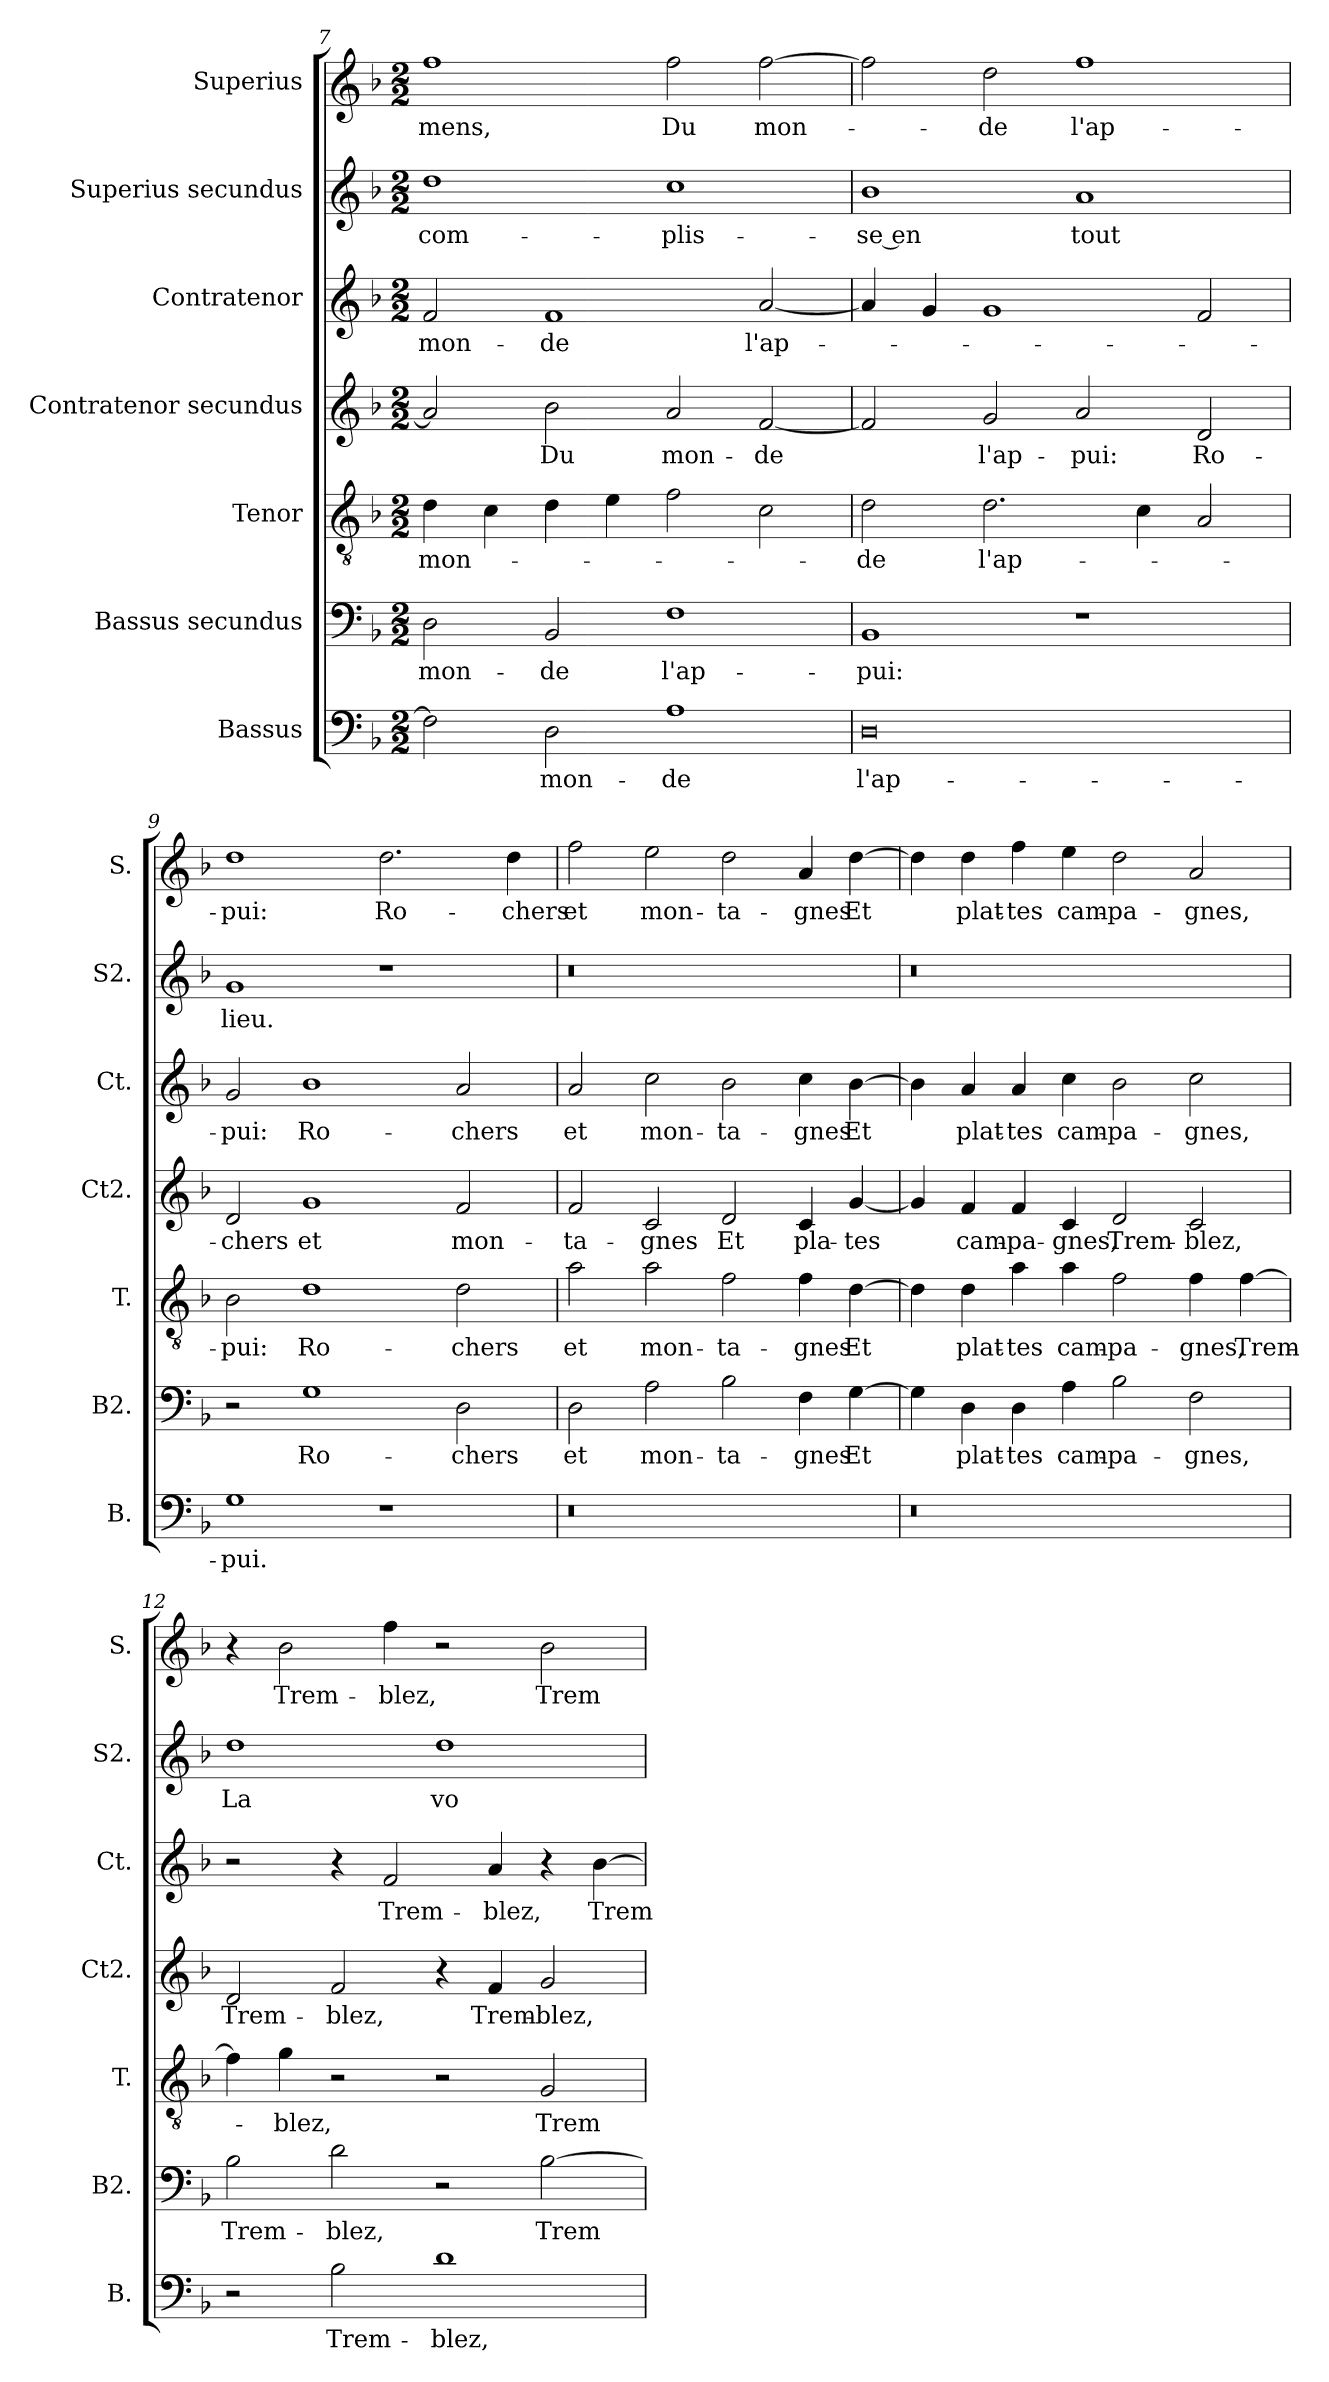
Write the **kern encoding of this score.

**kern	**text	**kern	**text	**kern	**text	**kern	**text	**kern	**text	**kern	**text	**kern	**text
*part7	*part7	*part6	*part6	*part5	*part5	*part4	*part4	*part3	*part3	*part2	*part2	*part1	*part1
*staff7	*staff7	*staff6	*staff6	*staff5	*staff5	*staff4	*staff4	*staff3	*staff3	*staff2	*staff2	*staff1	*staff1
*I"Bassus	*	*I"Bassus secundus	*	*I"Tenor	*	*I"Contratenor secundus	*	*I"Contratenor	*	*I"Superius secundus	*	*I"Superius	*
*I'B.	*	*I'B2.	*	*I'T.	*	*I'Ct2.	*	*I'Ct.	*	*I'S2.	*	*I'S.	*
*clefF4	*	*clefF4	*	*clefGv2	*	*clefG2	*	*clefG2	*	*clefG2	*	*clefG2	*
*	*	*	*	*ITrd7c12	*	*	*	*	*	*	*	*	*
*k[b-]	*	*k[b-]	*	*k[b-]	*	*k[b-]	*	*k[b-]	*	*k[b-]	*	*k[b-]	*
*F:	*	*F:	*	*F:	*	*F:	*	*F:	*	*F:	*	*F:	*
*M2/2	*	*M2/2	*	*M2/2	*	*M2/2	*	*M2/2	*	*M2/2	*	*M2/2	*
=7	=7	=7	=7	=7	=7	=7	=7	=7	=7	=7	=7	=7	=7
2F\]	.	2D\	mon-	4D\	mon-	2a/]	.	2f/	mon-	1dd\	-com-	1ff\	-mens,
.	.	.	.	4C\	.	.	.	.	.	.	.	.	.
2D\	mon-	2BB-/	-de	4D\	.	2b-\	Du	1f/	-de	.	.	.	.
.	.	.	.	4E\	.	.	.	.	.	.	.	.	.
1A\	-de	1F\	l'ap-	2F\	.	2a/	mon-	.	.	1cc\	-plis-	2ff\	Du
.	.	.	.	2C\	.	[2f/	-de	[2a/	l'ap-	.	.	[2ff\	mon-
!!LO:PB:g=z
=8	=8	=8	=8	=8	=8	=8	=8	=8	=8	=8	=8	=8	=8
0D\	l'ap-	1BB-/	-pui:	2D\	-de	2f/]	.	4a/]	.	1b-\	-se en	2ff\]	.
.	.	.	.	.	.	.	.	4g/	.	.	.	.	.
.	.	.	.	2.D\	l'ap-	2g/	l'ap-	1g/	.	.	.	2dd\	-de
.	.	1r	.	.	.	2a/	-pui:	.	.	1a/	tout	1ff\	l'ap-
.	.	.	.	4C\	.	.	.	.	.	.	.	.	.
.	.	.	.	2AA/	.	2d/	Ro-	2f/	.	.	.	.	.
=9	=9	=9	=9	=9	=9	=9	=9	=9	=9	=9	=9	=9	=9
1G\	-pui.	2r	.	2BB-\	-pui:	2d/	-chers	2g/	-pui:	1g/	lieu.	1dd\	-pui:
.	.	1G\	Ro-	1D\	Ro-	1g/	et	1b-\	Ro-	.	.	.	.
1r	.	.	.	.	.	.	.	.	.	1r	.	2.dd\	Ro-
.	.	2D\	-chers	2D\	-chers	2f/	mon-	2a/	-chers	.	.	.	.
.	.	.	.	.	.	.	.	.	.	.	.	4dd\	-chers
=10	=10	=10	=10	=10	=10	=10	=10	=10	=10	=10	=10	=10	=10
!LO:N:vis=0	!	!	!	!	!	!	!	!	!	!LO:N:vis=0	!	!	!
1r	.	2D\	et	2A\	et	2f/	-ta-	2a/	et	1r	.	2ff\	et
.	.	2A\	mon-	2A\	mon-	2c/	-gnes	2cc\	mon-	.	.	2ee\	mon-
1ryy	.	2B-\	-ta-	2F\	-ta-	2d/	Et	2b-\	-ta-	1ryy	.	2dd\	-ta-
.	.	4F\	-gnes	4F\	-gnes	4c/	pla-	4cc\	-gnes	.	.	4a/	-gnes
.	.	[4G\	Et	[4D\	Et	[4g/	-tes	[4b-\	Et	.	.	[4dd\	Et
=11	=11	=11	=11	=11	=11	=11	=11	=11	=11	=11	=11	=11	=11
!LO:N:vis=0	!	!	!	!	!	!	!	!	!	!LO:N:vis=0	!	!	!
1r	.	4G\]	.	4D\]	.	4g/]	.	4b-\]	.	1r	.	4dd\]	.
.	.	4D\	plat-	4D\	plat-	4f/	cam-	4a/	plat-	.	.	4dd\	plat-
.	.	4D\	-tes	4A\	-tes	4f/	-pa-	4a/	-tes	.	.	4ff\	-tes
.	.	4A\	cam-	4A\	cam-	4c/	-gnes,	4cc\	cam-	.	.	4ee\	cam-
1ryy	.	2B-\	-pa-	2F\	-pa-	2d/	Trem-	2b-\	-pa-	1ryy	.	2dd\	-pa-
.	.	2F\	-gnes,	4F\	-gnes,	2c/	-blez,	2cc\	-gnes,	.	.	2a/	-gnes,
.	.	.	.	[4F\	Trem-	.	.	.	.	.	.	.	.
!!LO:LB:g=z
=12	=12	=12	=12	=12	=12	=12	=12	=12	=12	=12	=12	=12	=12
2r	.	2B-\	Trem-	4F\]	.	2d/	Trem-	2r	.	1dd\	La	4r	.
.	.	.	.	4G\	-blez,	.	.	.	.	.	.	2b-\	Trem-
2B-\	Trem-	2d\	-blez,	2r	.	2f/	-blez,	4r	.	.	.	.	.
.	.	.	.	.	.	.	.	2f/	Trem-	.	.	4ff\	-blez,
1d\	-blez,	2r	.	2r	.	4r	.	.	.	1dd\	vo-	2r	.
.	.	.	.	.	.	4f/	Trem-	4a/	-blez,	.	.	.	.
.	.	[2B-\	Trem-	2GG/	Trem-	2g/	-blez,	4r	.	.	.	2b-\	Trem-
.	.	.	.	.	.	.	.	[4b-\	Trem-	.	.	.	.
=	=	=	=	=	=	=	=	=	=	=	=	=	=
*-	*-	*-	*-	*-	*-	*-	*-	*-	*-	*-	*-	*-	*-
